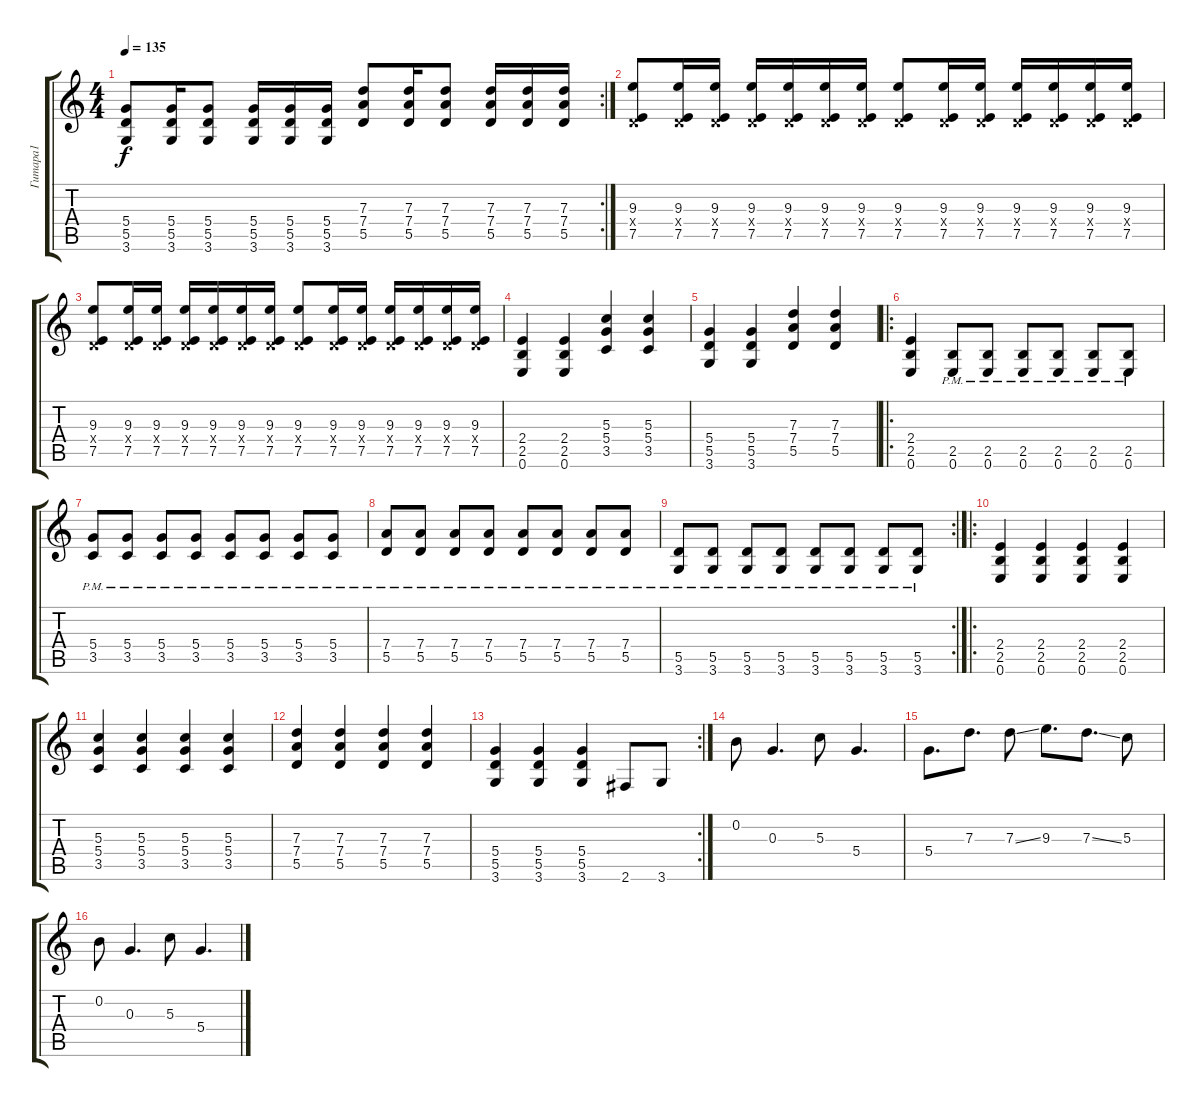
\track ("Гитара1" "Гитара1") {instrument electricguitarclean}
\staff {score tabs}
\tuning (E4 B3 G3 D3 A2 E2) {hide}
\rc 2
\ts (4 4)
\tempo 135
\clef g2
\ks c
(5.4 5.5 3.6).8{dy f} (5.4 5.5 3.6).16 (5.4 5.5 3.6).8 (5.4 5.5 3.6).16 (5.4 5.5 3.6).16 (5.4 5.5 3.6).16 (7.3 7.4 5.5).8 (7.3 7.4 5.5).16 (7.3 7.4 5.5).8 (7.3 7.4 5.5).16 (7.3 7.4 5.5).16 (7.3 7.4 5.5).16 |
(9.3 0.4{x} 7.5).8{volume 11 instrument electricguitarclean} (9.3 0.4{x} 7.5).16 (9.3 0.4{x} 7.5).16 (9.3 0.4{x} 7.5).16 (9.3 0.4{x} 7.5).16 (9.3 0.4{x} 7.5).16 (9.3 0.4{x} 7.5).16 (9.3 0.4{x} 7.5).8 (9.3 0.4{x} 7.5).16 (9.3 0.4{x} 7.5).16 (9.3 0.4{x} 7.5).16 (9.3 0.4{x} 7.5).16 (9.3 0.4{x} 7.5).16 (9.3 0.4{x} 7.5).16 |
(9.3 0.4{x} 7.5).8{volume 11 instrument electricguitarclean} (9.3 0.4{x} 7.5).16 (9.3 0.4{x} 7.5).16 (9.3 0.4{x} 7.5).16 (9.3 0.4{x} 7.5).16 (9.3 0.4{x} 7.5).16 (9.3 0.4{x} 7.5).16 (9.3 0.4{x} 7.5).8 (9.3 0.4{x} 7.5).16 (9.3 0.4{x} 7.5).16 (9.3 0.4{x} 7.5).16 (9.3 0.4{x} 7.5).16 (9.3 0.4{x} 7.5).16 (9.3 0.4{x} 7.5).16 |
(2.4 2.5 0.6).4{volume 16 instrument distortionguitar} (2.4 2.5 0.6).4 (5.3 5.4 3.5).4 (5.3 5.4 3.5).4 |
(5.4 5.5 3.6).4 (5.4 5.5 3.6).4 (7.3 7.4 5.5).4 (7.3 7.4 5.5).4 |
\ro
(2.4 2.5 0.6).4 (2.5{pm} 0.6{pm}).8 (2.5{pm} 0.6{pm}).8 (2.5{pm} 0.6{pm}).8 (2.5{pm} 0.6{pm}).8 (2.5{pm} 0.6{pm}).8 (2.5{pm} 0.6{pm}).8 |
(5.4{pm} 3.5{pm}).8 (5.4{pm} 3.5{pm}).8 (5.4{pm} 3.5{pm}).8 (5.4{pm} 3.5{pm}).8 (5.4{pm} 3.5{pm}).8 (5.4{pm} 3.5{pm}).8 (5.4{pm} 3.5{pm}).8 (5.4{pm} 3.5{pm}).8 |
(7.4{pm} 5.5{pm}).8 (7.4{pm} 5.5{pm}).8 (7.4{pm} 5.5{pm}).8 (7.4{pm} 5.5{pm}).8 (7.4{pm} 5.5{pm}).8 (7.4{pm} 5.5{pm}).8 (7.4{pm} 5.5{pm}).8 (7.4{pm} 5.5{pm}).8 |
\rc 2
(5.5{pm} 3.6{pm}).8 (5.5{pm} 3.6{pm}).8 (5.5{pm} 3.6{pm}).8 (5.5{pm} 3.6{pm}).8 (5.5{pm} 3.6{pm}).8 (5.5{pm} 3.6{pm}).8 (5.5{pm} 3.6{pm}).8 (5.5{pm} 3.6{pm}).8 |
\ro
(2.4 2.5 0.6).4 (2.4 2.5 0.6).4 (2.4 2.5 0.6).4 (2.4 2.5 0.6).4 |
(5.3 5.4 3.5).4 (5.3 5.4 3.5).4 (5.3 5.4 3.5).4 (5.3 5.4 3.5).4 |
(7.3 7.4 5.5).4 (7.3 7.4 5.5).4 (7.3 7.4 5.5).4 (7.3 7.4 5.5).4 |
\rc 2
(5.4 5.5 3.6).4 (5.4 5.5 3.6).4 (5.4 5.5 3.6).4 2.6.8 3.6.8 |
0.2.8 0.3.4{d} 5.3.8 5.4.4{d} |
5.4.8{d} 7.3.8{d} 7.3{ss}.8 9.3.8{d} 7.3{ss}.8{d} 5.3.8 |
0.2.8 0.3.4{d} 5.3.8 5.4.4{d}
